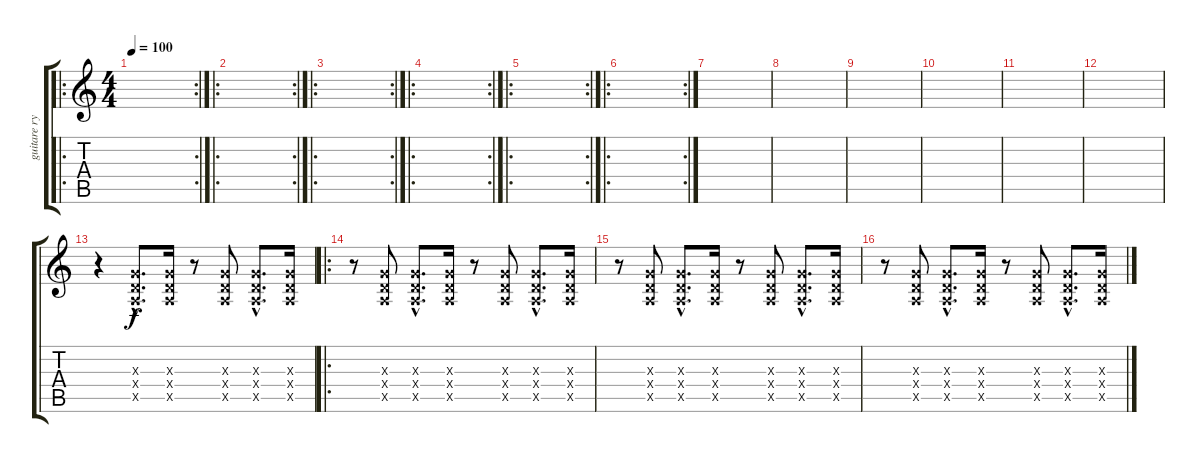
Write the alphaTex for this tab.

\track ("guitare rythmique" "guitare ry") {instrument distortionguitar}
\staff {score tabs}
\tuning (E4 B3 G3 D3 A2 E2) {hide}
\ro
\rc 2
\ts (4 4)
\tempo 100
\clef g2
\ks c
|
\ro
\rc 2
|
\ro
\rc 2
|
\ro
\rc 2
|
\ro
\rc 2
|
\ro
\rc 2
|
|
|
|
|
|
|
r.4 (0.3{hac x} 0.4{hac x} 0.5{hac x}).8{d} (0.3{x} 0.4{x} 0.5{x}).16 r.8 (0.3{x} 0.4{x} 0.5{x}).8 (0.3{hac x} 0.4{hac x} 0.5{hac x}).8{d} (0.3{x} 0.4{x} 0.5{x}).16 |
\ro
r.8 (0.3{x} 0.4{x} 0.5{x}).8 (0.3{hac x} 0.4{hac x} 0.5{hac x}).8{d} (0.3{x} 0.4{x} 0.5{x}).16 r.8 (0.3{x} 0.4{x} 0.5{x}).8 (0.3{hac x} 0.4{hac x} 0.5{hac x}).8{d} (0.3{x} 0.4{x} 0.5{x}).16 |
r.8 (0.3{x} 0.4{x} 0.5{x}).8 (0.3{hac x} 0.4{hac x} 0.5{hac x}).8{d} (0.3{x} 0.4{x} 0.5{x}).16 r.8 (0.3{x} 0.4{x} 0.5{x}).8 (0.3{hac x} 0.4{hac x} 0.5{hac x}).8{d} (0.3{x} 0.4{x} 0.5{x}).16 |
r.8 (0.3{x} 0.4{x} 0.5{x}).8 (0.3{hac x} 0.4{hac x} 0.5{hac x}).8{d} (0.3{x} 0.4{x} 0.5{x}).16 r.8 (0.3{x} 0.4{x} 0.5{x}).8 (0.3{hac x} 0.4{hac x} 0.5{hac x}).8{d} (0.3{x} 0.4{x} 0.5{x}).16
